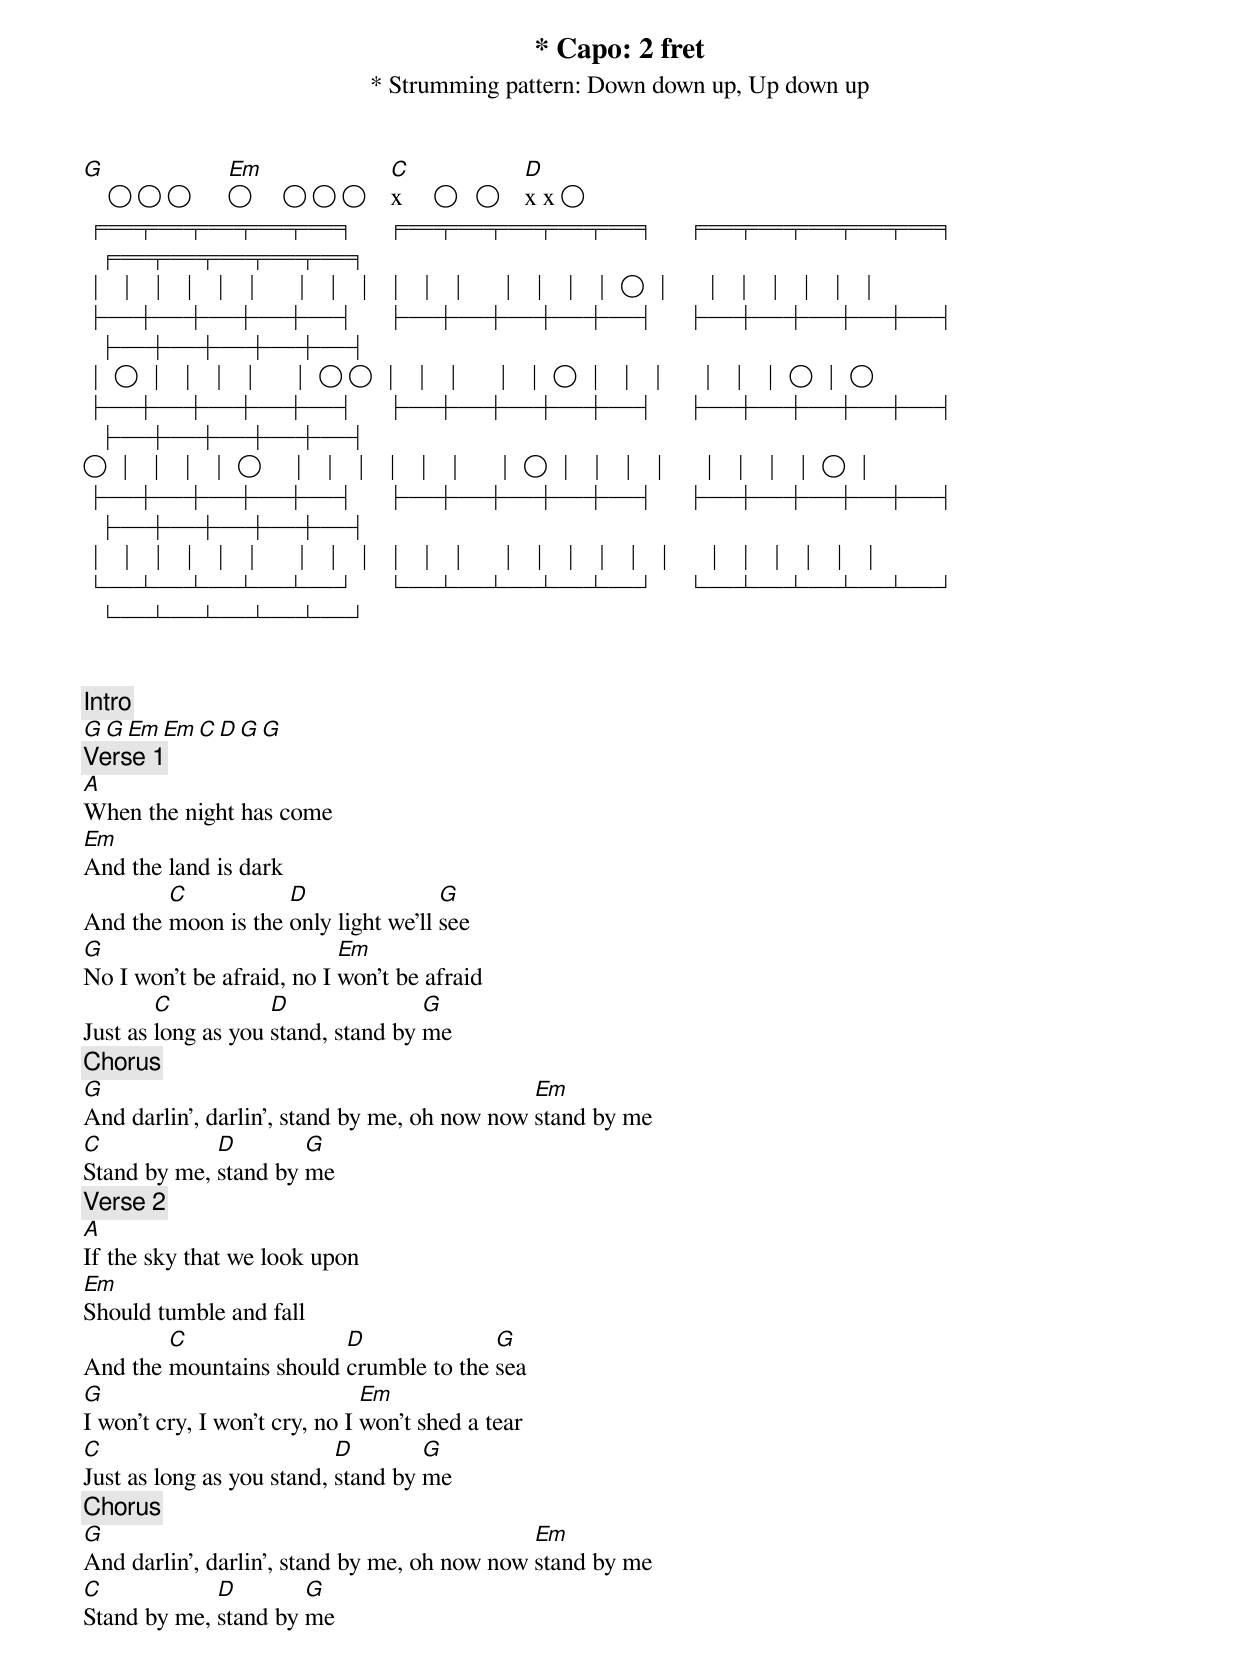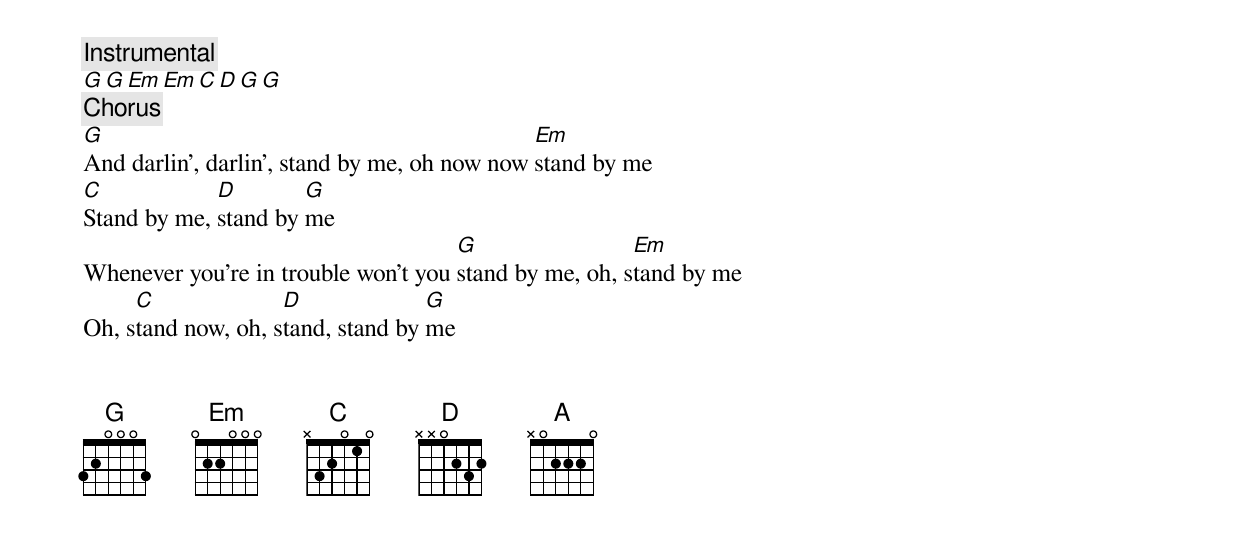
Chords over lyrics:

* Capo: 2 fret
* Strumming pattern: Down down up, Up down up

{%include chord-begin %}
G              Em             C              D
    ◯ ◯ ◯      ◯     ◯ ◯ ◯    x     ◯   ◯    x x ◯
╒═╤═╤═╤═╤═╕    ╒═╤═╤═╤═╤═╕    ╒═╤═╤═╤═╤═╕    ╒═╤═╤═╤═╤═╕
│ │ │ │ │ │    │ │ │ │ │ │    │ │ │ │ ◯ │    │ │ │ │ │ │
├─┼─┼─┼─┼─┤    ├─┼─┼─┼─┼─┤    ├─┼─┼─┼─┼─┤    ├─┼─┼─┼─┼─┤
│ ◯ │ │ │ │    │ ◯ ◯ │ │ │    │ │ ◯ │ │ │    │ │ │ ◯ │ ◯
├─┼─┼─┼─┼─┤    ├─┼─┼─┼─┼─┤    ├─┼─┼─┼─┼─┤    ├─┼─┼─┼─┼─┤
◯ │ │ │ │ ◯    │ │ │ │ │ │    │ ◯ │ │ │ │    │ │ │ │ ◯ │
├─┼─┼─┼─┼─┤    ├─┼─┼─┼─┼─┤    ├─┼─┼─┼─┼─┤    ├─┼─┼─┼─┼─┤
│ │ │ │ │ │    │ │ │ │ │ │    │ │ │ │ │ │    │ │ │ │ │ │
└─┴─┴─┴─┴─┘    └─┴─┴─┴─┴─┘    └─┴─┴─┴─┴─┘    └─┴─┴─┴─┴─┘
{%include chord-end %}

<pre style="font-family: Ariel, monospace;">
[Intro]
G G Em Em C D G G
[Verse 1]
A
When the night has come
Em
And the land is dark
        C           D                G
And the moon is the only light we'll see
G                          Em
No I won't be afraid, no I won't be afraid
        C           D               G
Just as long as you stand, stand by me
[Chorus]
G                                             Em
And darlin', darlin', stand by me, oh now now stand by me
C            D        G
Stand by me, stand by me
[Verse 2]
A
If the sky that we look upon
Em
Should tumble and fall
        C                D              G
And the mountains should crumble to the sea
G                              Em
I won't cry, I won't cry, no I won't shed a tear
C                          D        G
Just as long as you stand, stand by me
[Chorus]
G                                             Em
And darlin', darlin', stand by me, oh now now stand by me
C            D        G
Stand by me, stand by me
[Instrumental]
G G Em Em C D G G
[Chorus]
G                                             Em
And darlin', darlin', stand by me, oh now now stand by me
C            D        G
Stand by me, stand by me
                                     G                 Em
Whenever you're in trouble won't you stand by me, oh, stand by me
     C              D              G
Oh, stand now, oh, stand, stand by me
</pre>

{% include video id="_8r9JEM548I" provider="youtube" %}
